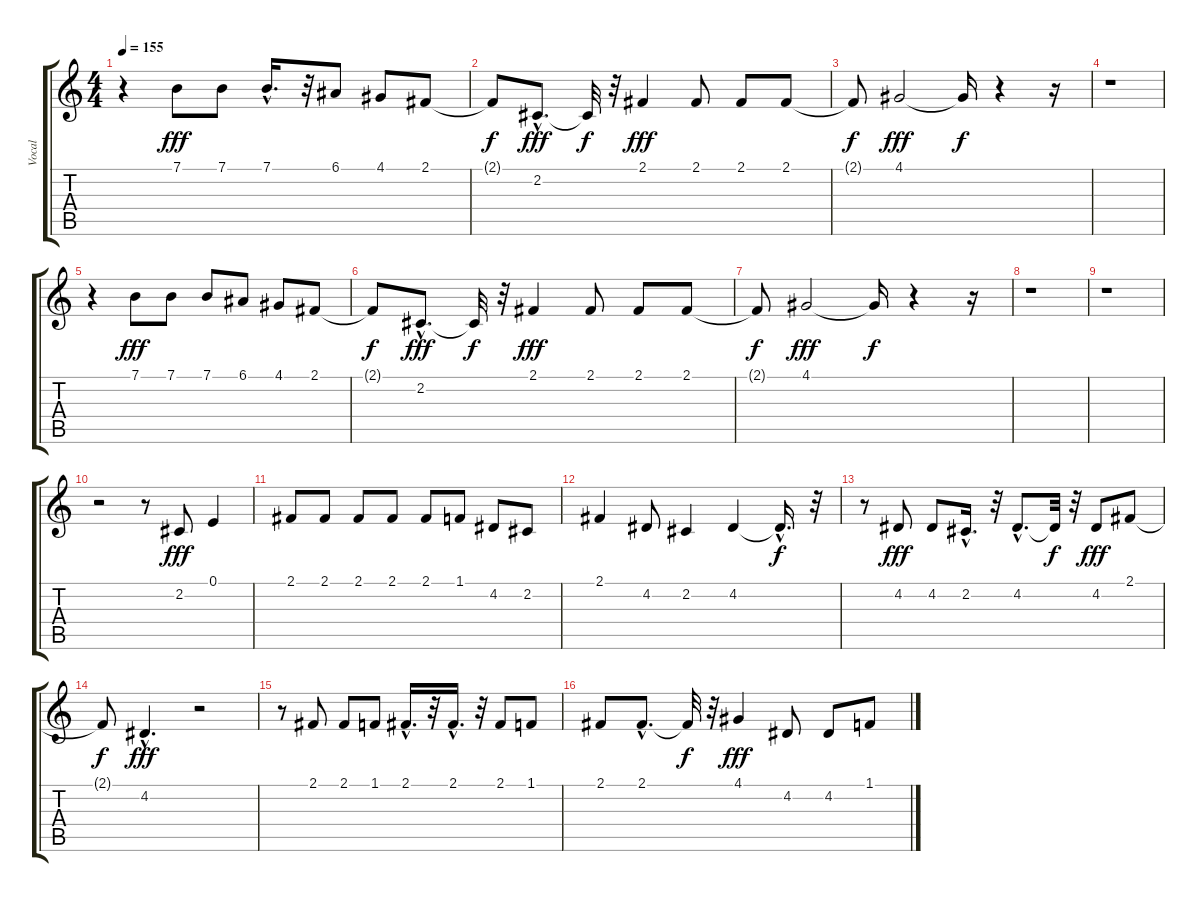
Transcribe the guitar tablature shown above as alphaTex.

\track ("Vocal" "Vocal") {instrument synthbrass1}
\staff {score tabs}
\tuning (E4 B3 G3 D3 A2 E2) {hide}
\ts (4 4)
\tempo 155
\clef g2
\ks c
r.4{dy f} 7.1.8{dy fff} 7.1.8 7.1{hac}.16{d} r.32 6.1.8 4.1.8 2.1.8 |
2.1{t}.8{dy f} 2.2{hac}.8{d dy fff} 2.2{t}.32{dy f} r.32 2.1.4{dy fff} 2.1.8 2.1.8 2.1.8 |
2.1{t}.8{dy f} 4.1.2{dy fff} 4.1{t}.16{dy f} r.4 r.16 |
r.1 |
r.4 7.1.8{dy fff} 7.1.8 7.1.8 6.1.8 4.1.8 2.1.8 |
2.1{t}.8{dy f} 2.2{hac}.8{d dy fff} 2.2{t}.32{dy f} r.32 2.1.4{dy fff} 2.1.8 2.1.8 2.1.8 |
2.1{t}.8{dy f} 4.1.2{dy fff} 4.1{t}.16{dy f} r.4 r.16 |
r.1 |
r.1 |
r.2 r.8 2.2.8{dy fff} 0.1.4 |
2.1.8 2.1.8 2.1.8 2.1.8 2.1.8 1.1.8 4.2.8 2.2.8 |
2.1.4 4.2.8 2.2.4 4.2.4 4.2{hac t}.16{d dy f} r.32 |
r.8 4.2.8{dy fff} 4.2.8 2.2{hac}.16{d} r.32 4.2{hac}.8{d} 4.2{t}.32{dy f} r.32 4.2.8{dy fff} 2.1.8 |
2.1{t}.8{dy f} 4.2{hac}.4{d dy fff} r.2 |
r.8 2.1.8 2.1.8 1.1.8 2.1{hac}.16{d} r.32 2.1{hac}.16{d} r.32 2.1.8 1.1.8 |
2.1.8 2.1{hac}.8{d} 2.1{t}.32{dy f} r.32 4.1.4{dy fff} 4.2.8 4.2.8 1.1.8
